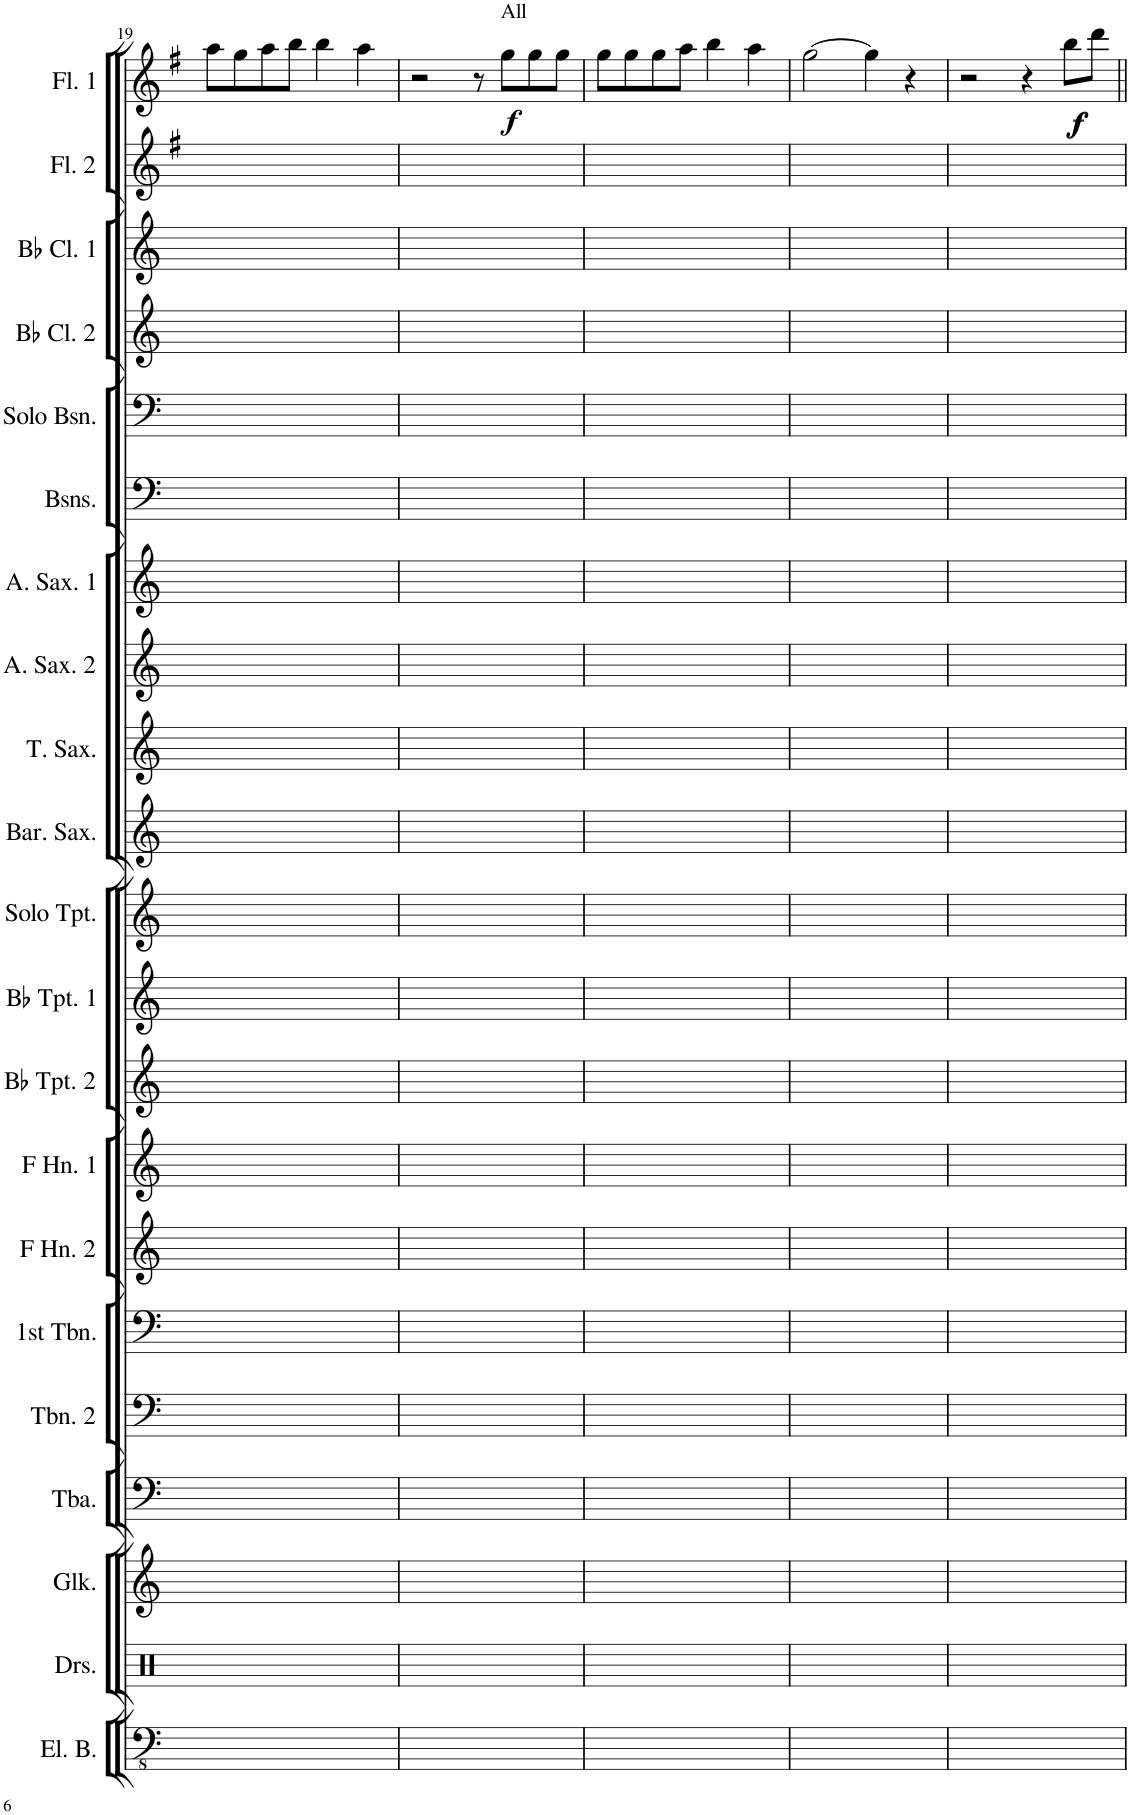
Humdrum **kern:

**kern	**kern	**kern	**kern	**kern	**kern	**kern	**kern	**kern	**kern	**kern	**kern	**kern	**kern	**kern	**kern	**kern	**kern	**kern	**kern	**kern	**dynam
*part21	*part20	*part19	*part18	*part17	*part16	*part15	*part14	*part13	*part12	*part11	*part10	*part9	*part8	*part7	*part6	*part5	*part4	*part3	*part2	*part1	*part1
*staff21	*staff20	*staff19	*staff18	*staff17	*staff16	*staff15	*staff14	*staff13	*staff12	*staff11	*staff10	*staff9	*staff8	*staff7	*staff6	*staff5	*staff4	*staff3	*staff2	*staff1	*staff1
*I"Electric Bass	*I"Drumset	*I"Glockenspiel	*I"Tuba	*I"2nd Trombone	*I"1st Trombone	*I"2nd Horn in F	*I"1st Horn in F	*I"2nd Trumpets	*I"1st Trumpets	*I"Solo Trumpets	*I"Baritone Saxophone	*I"Tenor Saxophone	*I"2nd Alto Saxophone (opt)	*I"1st Alto Saxophones	*I"Bassoons	*I"Solo Bassoon	*I"2nd Bb Clarinet	*I"1st Bb Clarinet	*I"2nd Flutes	*I"1st Flutes	*
*I'El. B.	*I'Drs.	*I'Glk.	*I'Tba.	*I'Tbn. 2	*I'1st Tbn.	*	*	*	*	*I'Solo Tpt.	*I'Bar. Sax.	*I'T. Sax.	*I'A. Sax. 2	*I'A. Sax. 1	*I'Bsns.	*I'Solo Bsn.	*I'Bb Cl. 2	*I'Bb Cl. 1	*I'Fl. 2	*I'Fl. 1	*
!!LO:PB:g=z
*clefFv4	*clefX	*clefG2	*clefF4	*clefF4	*clefF4	*clefG2	*clefG2	*clefG2	*clefG2	*clefG2	*clefG2	*clefG2	*clefG2	*clefG2	*clefF4	*clefF4	*clefG2	*clefG2	*clefG2	*clefG2	*
*	*	*Trd-14c-24	*	*	*	*Trd4c7	*Trd4c7	*Trd1c2	*Trd1c2	*Trd1c2	*Trd12c21	*Trd8c14	*Trd5c9	*Trd5c9	*	*	*Trd1c2	*Trd1c2	*	*	*
*k[]	*k[]	*k[]	*k[]	*k[]	*k[]	*k[]	*k[]	*k[]	*k[]	*k[]	*k[]	*k[]	*k[]	*k[]	*k[]	*k[]	*k[]	*k[]	*k[f#]	*k[f#]	*
*	*	*	*	*	*	*	*	*	*	*	*	*	*	*	*	*	*	*	*M4/4	*M4/4	*
=19	=19	=19	=19	=19	=19	=19	=19	=19	=19	=19	=19	=19	=19	=19	=19	=19	=19	=19	=19	=19	=19
1r	1r	1r	1r	1r	1r	1r	1r	1r	1r	1r	1r	1r	1r	1r	1r	1r	1r	1r	1r	8aa\L	.
.	.	.	.	.	.	.	.	.	.	.	.	.	.	.	.	.	.	.	.	8gg\	.
.	.	.	.	.	.	.	.	.	.	.	.	.	.	.	.	.	.	.	.	8aa\	.
.	.	.	.	.	.	.	.	.	.	.	.	.	.	.	.	.	.	.	.	8bb\J	.
.	.	.	.	.	.	.	.	.	.	.	.	.	.	.	.	.	.	.	.	4bb\	.
.	.	.	.	.	.	.	.	.	.	.	.	.	.	.	.	.	.	.	.	4aa\	.
=20	=20	=20	=20	=20	=20	=20	=20	=20	=20	=20	=20	=20	=20	=20	=20	=20	=20	=20	=20	=20	=20
1r	1r	1r	1r	1r	1r	1r	1r	1r	1r	1r	1r	1r	1r	1r	1r	1r	1r	1r	1r	2r	.
.	.	.	.	.	.	.	.	.	.	.	.	.	.	.	.	.	.	.	.	8r	.
!	!	!	!	!	!	!	!	!	!	!	!	!	!	!	!	!	!	!	!	!LO:TX:a:t=All	!
!	!	!	!	!	!	!	!	!	!	!	!	!	!	!	!	!	!	!	!	!	!LO:DY:b
.	.	.	.	.	.	.	.	.	.	.	.	.	.	.	.	.	.	.	.	8gg\L	f
.	.	.	.	.	.	.	.	.	.	.	.	.	.	.	.	.	.	.	.	8gg\	.
.	.	.	.	.	.	.	.	.	.	.	.	.	.	.	.	.	.	.	.	8gg\J	.
=21	=21	=21	=21	=21	=21	=21	=21	=21	=21	=21	=21	=21	=21	=21	=21	=21	=21	=21	=21	=21	=21
1r	1r	1r	1r	1r	1r	1r	1r	1r	1r	1r	1r	1r	1r	1r	1r	1r	1r	1r	1r	8gg\L	.
.	.	.	.	.	.	.	.	.	.	.	.	.	.	.	.	.	.	.	.	8gg\	.
.	.	.	.	.	.	.	.	.	.	.	.	.	.	.	.	.	.	.	.	8gg\	.
.	.	.	.	.	.	.	.	.	.	.	.	.	.	.	.	.	.	.	.	8aa\J	.
.	.	.	.	.	.	.	.	.	.	.	.	.	.	.	.	.	.	.	.	4bb\	.
.	.	.	.	.	.	.	.	.	.	.	.	.	.	.	.	.	.	.	.	4aa\	.
=22	=22	=22	=22	=22	=22	=22	=22	=22	=22	=22	=22	=22	=22	=22	=22	=22	=22	=22	=22	=22	=22
1r	1r	1r	1r	1r	1r	1r	1r	1r	1r	1r	1r	1r	1r	1r	1r	1r	1r	1r	1r	[2gg\	.
.	.	.	.	.	.	.	.	.	.	.	.	.	.	.	.	.	.	.	.	4gg\]	.
.	.	.	.	.	.	.	.	.	.	.	.	.	.	.	.	.	.	.	.	4r	.
=23	=23	=23	=23	=23	=23	=23	=23	=23	=23	=23	=23	=23	=23	=23	=23	=23	=23	=23	=23	=23	=23
1r	1r	1r	1r	1r	1r	1r	1r	1r	1r	1r	1r	1r	1r	1r	1r	1r	1r	1r	1r	2r	.
.	.	.	.	.	.	.	.	.	.	.	.	.	.	.	.	.	.	.	.	4r	.
!	!	!	!	!	!	!	!	!	!	!	!	!	!	!	!	!	!	!	!	!	!LO:DY:b
!	!	!	!	!	!	!	!	!	!	!	!	!	!	!	!	!	!	!	!	!	!LO:DY:n=1:b
.	.	.	.	.	.	.	.	.	.	.	.	.	.	.	.	.	.	.	.	8bb\L	f f
.	.	.	.	.	.	.	.	.	.	.	.	.	.	.	.	.	.	.	.	8ddd\J	.
=||	=||	=||	=||	=||	=||	=||	=||	=||	=||	=||	=||	=||	=||	=||	=||	=||	=||	=||	=||	=||	=||
*-	*-	*-	*-	*-	*-	*-	*-	*-	*-	*-	*-	*-	*-	*-	*-	*-	*-	*-	*-	*-	*-
